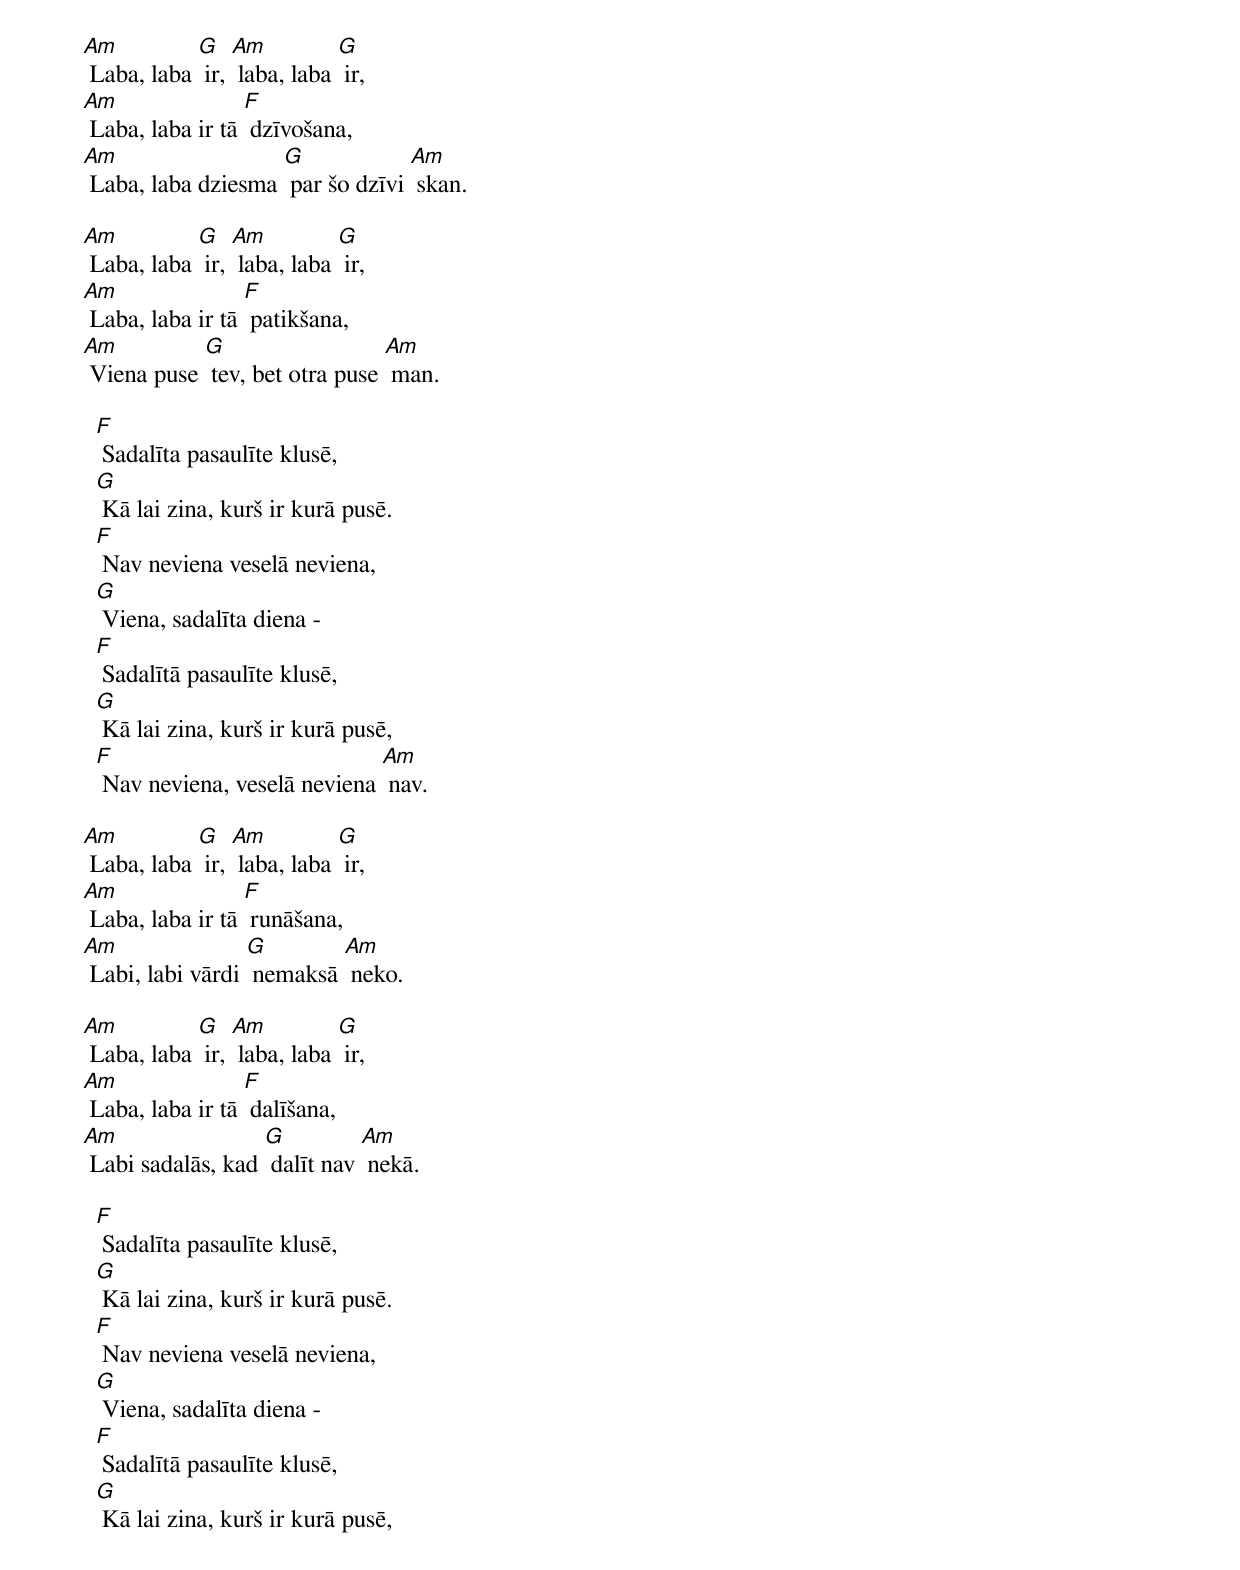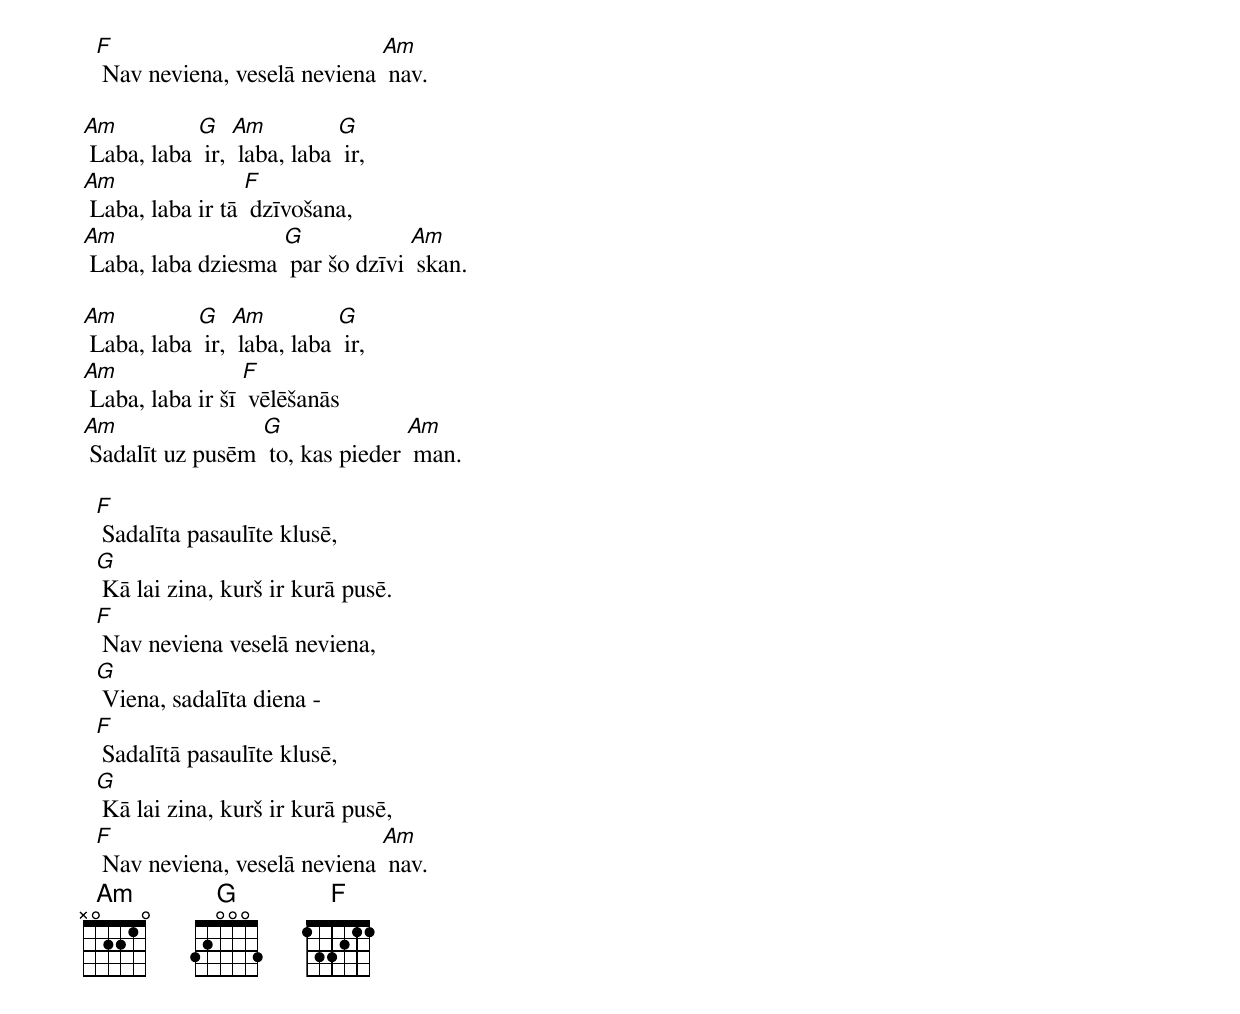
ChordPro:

[Am] Laba, laba [G] ir, [Am] laba, laba [G] ir,
[Am] Laba, laba ir tā [F] dzīvošana,
[Am] Laba, laba dziesma [G] par šo dzīvi [Am] skan.

[Am] Laba, laba [G] ir, [Am] laba, laba [G] ir,
[Am] Laba, laba ir tā [F] patikšana,
[Am] Viena puse [G] tev, bet otra puse [Am] man.

  [F] Sadalīta pasaulīte klusē,
  [G] Kā lai zina, kurš ir kurā pusē.
  [F] Nav neviena veselā neviena,
  [G] Viena, sadalīta diena -
  [F] Sadalītā pasaulīte klusē,
  [G] Kā lai zina, kurš ir kurā pusē,
  [F] Nav neviena, veselā neviena [Am] nav.

[Am] Laba, laba [G] ir, [Am] laba, laba [G] ir,
[Am] Laba, laba ir tā [F] runāšana,
[Am] Labi, labi vārdi [G] nemaksā [Am] neko.

[Am] Laba, laba [G] ir, [Am] laba, laba [G] ir,
[Am] Laba, laba ir tā [F] dalīšana,
[Am] Labi sadalās, kad [G] dalīt nav [Am] nekā.

  [F] Sadalīta pasaulīte klusē,
  [G] Kā lai zina, kurš ir kurā pusē.
  [F] Nav neviena veselā neviena,
  [G] Viena, sadalīta diena -
  [F] Sadalītā pasaulīte klusē,
  [G] Kā lai zina, kurš ir kurā pusē,
  [F] Nav neviena, veselā neviena [Am] nav.

[Am] Laba, laba [G] ir, [Am] laba, laba [G] ir,
[Am] Laba, laba ir tā [F] dzīvošana,
[Am] Laba, laba dziesma [G] par šo dzīvi [Am] skan.

[Am] Laba, laba [G] ir, [Am] laba, laba [G] ir,
[Am] Laba, laba ir šī [F] vēlēšanās
[Am] Sadalīt uz pusēm [G] to, kas pieder [Am] man.

  [F] Sadalīta pasaulīte klusē,
  [G] Kā lai zina, kurš ir kurā pusē.
  [F] Nav neviena veselā neviena,
  [G] Viena, sadalīta diena -
  [F] Sadalītā pasaulīte klusē,
  [G] Kā lai zina, kurš ir kurā pusē,
  [F] Nav neviena, veselā neviena [Am] nav.
